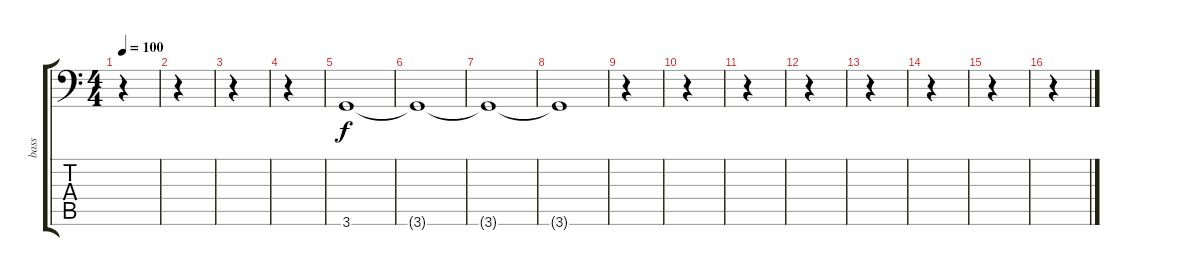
\track ("bass" "bass") {instrument electricbassfinger}
\staff {score tabs}
\tuning (E3 B2 G2 D2 A1 E1) {hide}
\ts (4 4)
\tempo 100
\clef f4
\ks c
r.4{dy f instrument electricbassfinger} |
r.4 |
r.4 |
r.4 |
3.6.1 |
3.6{t}.1 |
3.6{t}.1 |
3.6{t}.1 |
r.4 |
r.4 |
r.4 |
r.4 |
r.4 |
r.4 |
r.4 |
r.4
